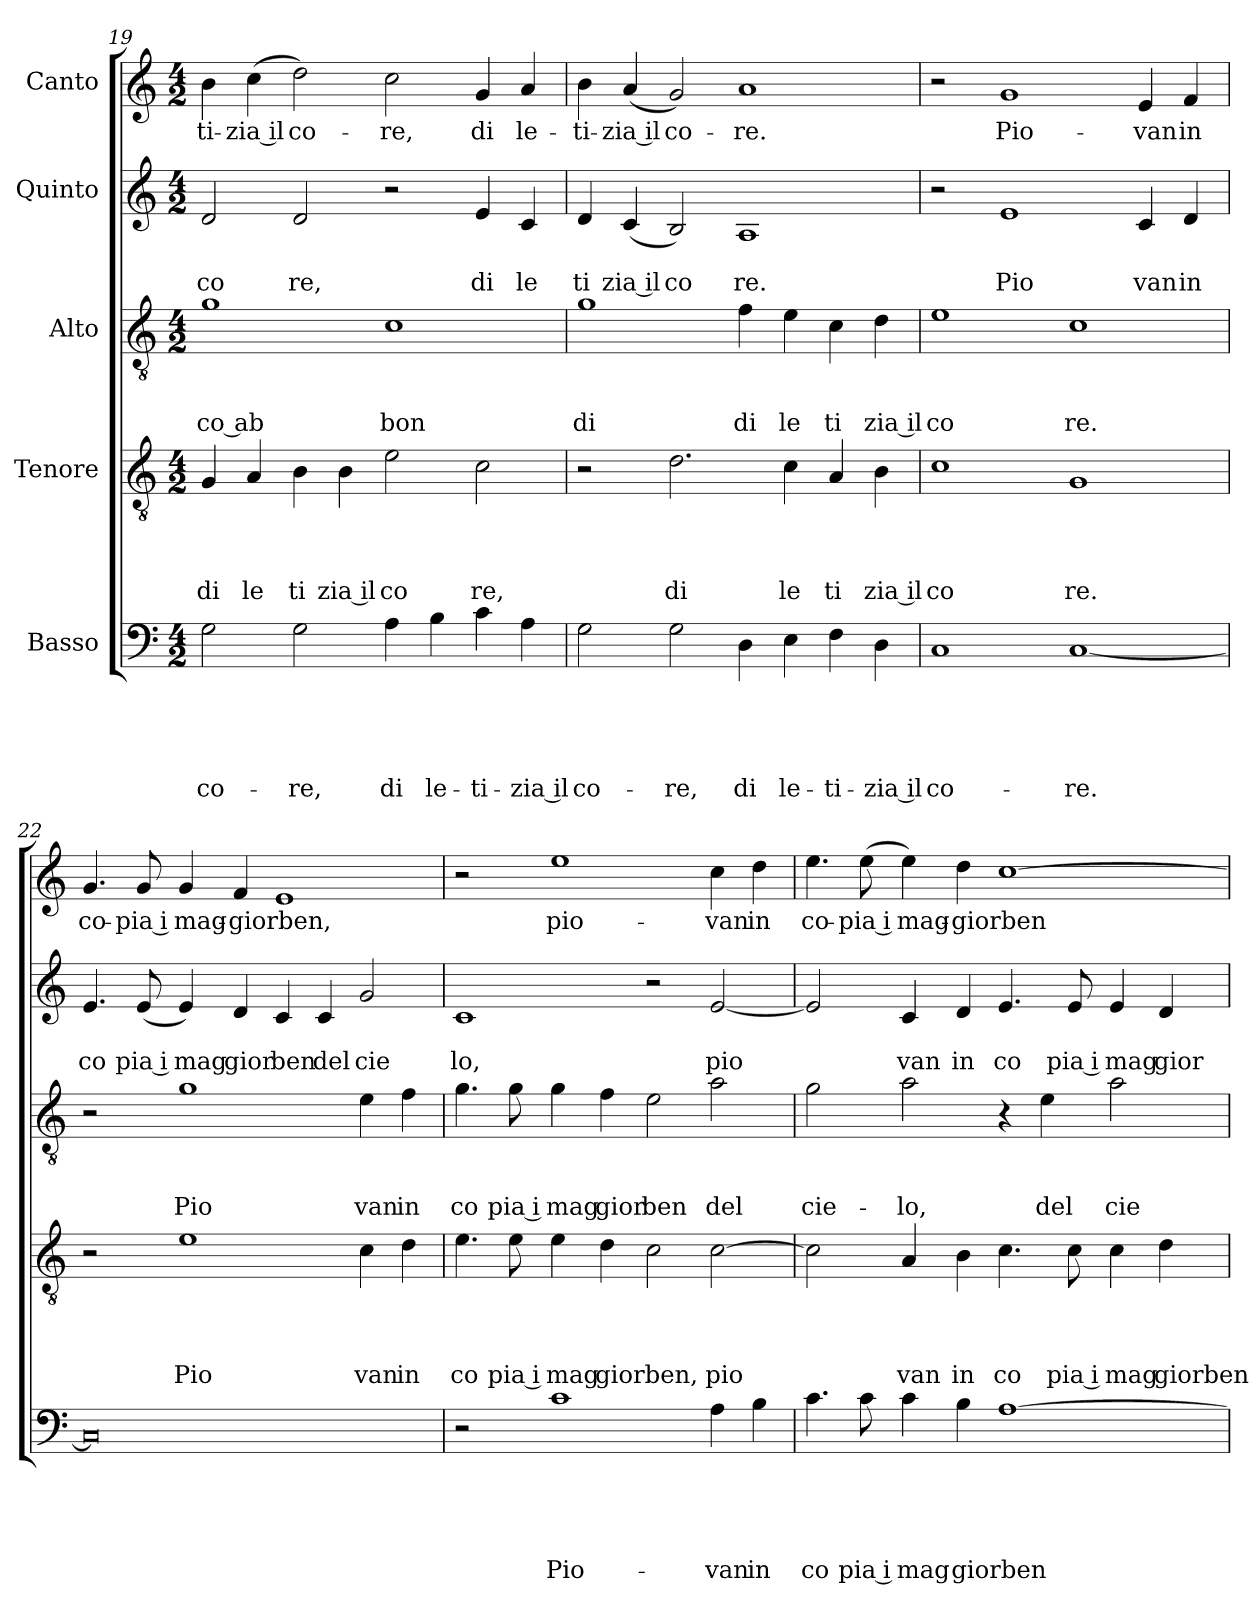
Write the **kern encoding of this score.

**kern	**text	**text	**text	**text	**text	**kern	**text	**text	**text	**text	**kern	**text	**text	**text	**kern	**text	**text	**kern	**text
*part5	*part5	*part5	*part5	*part5	*part5	*part4	*part4	*part4	*part4	*part4	*part3	*part3	*part3	*part3	*part2	*part2	*part2	*part1	*part1
*staff5	*staff5	*staff5	*staff5	*staff5	*staff5	*staff4	*staff4	*staff4	*staff4	*staff4	*staff3	*staff3	*staff3	*staff3	*staff2	*staff2	*staff2	*staff1	*staff1
*I"Basso	*	*	*	*	*	*I"Tenore	*	*	*	*	*I"Alto	*	*	*	*I"Quinto	*	*	*I"Canto	*
!!LO:PB:g=z
*clefF4	*	*	*	*	*	*clefGv2	*	*	*	*	*clefGv2	*	*	*	*clefG2	*	*	*clefG2	*
*k[]	*	*	*	*	*	*k[]	*	*	*	*	*k[]	*	*	*	*k[]	*	*	*k[]	*
*C:	*	*	*	*	*	*C:	*	*	*	*	*C:	*	*	*	*C:	*	*	*C:	*
*M4/2	*	*	*	*	*	*M4/2	*	*	*	*	*M4/2	*	*	*	*M4/2	*	*	*M4/2	*
=19	=19	=19	=19	=19	=19	=19	=19	=19	=19	=19	=19	=19	=19	=19	=19	=19	=19	=19	=19
!	!	!	!	!	!LO:LY:b	!	!	!	!	!LO:LY:b	!	!	!	!LO:LY:b:rj	!	!	!LO:LY:b	!	!LO:LY:b
2G\	.	.	.	.	co-	4G/	.	.	.	di	1g	.	.	-co ab	2d/	.	co	4b\	ti-
!	!	!	!	!	!	!	!	!	!	!LO:LY:b	!	!	!	!	!	!	!	!	!LO:LY:b:rj
.	.	.	.	.	.	4A/	.	.	.	le	.	.	.	.	.	.	.	(<4cc\	-zia il
!	!	!	!	!	!LO:LY:b	!	!	!	!	!LO:LY:b	!	!	!	!	!	!	!LO:LY:b	!	!LO:LY:b
2G\	.	.	.	.	-re,	4B\	.	.	.	ti	.	.	.	.	2d/	.	re,	2dd\)	co-
!	!	!	!	!	!	!	!	!	!	!LO:LY:b:rj	!	!	!	!	!	!	!	!	!
.	.	.	.	.	.	4B\	.	.	.	zia il	.	.	.	.	.	.	.	.	.
!	!	!	!	!	!LO:LY:b	!	!	!	!	!LO:LY:b	!	!	!	!LO:LY:b	!	!	!	!	!LO:LY:b
4A\	.	.	.	.	di	2e\	.	.	.	co	1c	.	.	bon	2r	.	.	2cc\	-re,
!	!	!	!	!	!LO:LY:b	!	!	!	!	!	!	!	!	!	!	!	!	!	!
4B\	.	.	.	.	le-	.	.	.	.	.	.	.	.	.	.	.	.	.	.
!	!	!	!	!	!LO:LY:b	!	!	!	!	!LO:LY:b	!	!	!	!	!	!	!LO:LY:b	!	!LO:LY:b
4c\	.	.	.	.	-ti-	2c\	.	.	.	re,	.	.	.	.	4e/	.	di	4g/	di
!	!	!	!	!	!LO:LY:b:rj	!	!	!	!	!	!	!	!	!	!	!	!LO:LY:b	!	!LO:LY:b
4A\	.	.	.	.	-zia il	.	.	.	.	.	.	.	.	.	4c/	.	le	4a/	le-
=20	=20	=20	=20	=20	=20	=20	=20	=20	=20	=20	=20	=20	=20	=20	=20	=20	=20	=20	=20
!	!	!	!	!	!LO:LY:b	!	!	!	!	!	!	!	!	!LO:LY:b	!	!	!LO:LY:b	!	!LO:LY:b
2G\	.	.	.	.	co-	2r	.	.	.	.	1g	.	.	di	4d/	.	ti	4b\	-ti-
!	!	!	!	!	!	!	!	!	!	!	!	!	!	!	!	!	!LO:LY:b:rj	!	!LO:LY:b:rj
.	.	.	.	.	.	.	.	.	.	.	.	.	.	.	(<4c/	.	zia il	(<4a/	-zia il
!	!	!	!	!	!LO:LY:b	!	!	!	!	!LO:LY:b	!	!	!	!	!	!	!LO:LY:b	!	!LO:LY:b
2G\	.	.	.	.	-re,	2.d\	.	.	.	di	.	.	.	.	2B/)	.	co	2g/)	co-
!	!	!	!	!	!LO:LY:b	!	!	!	!	!	!	!	!	!LO:LY:b	!	!	!LO:LY:b	!	!LO:LY:b
4D\	.	.	.	.	di	.	.	.	.	.	4f\	.	.	di	1A	.	re.	1a	-re.
!	!	!	!	!	!LO:LY:b	!	!	!	!	!LO:LY:b	!	!	!	!LO:LY:b	!	!	!	!	!
4E\	.	.	.	.	le-	4c\	.	.	.	le	4e\	.	.	le	.	.	.	.	.
!	!	!	!	!	!LO:LY:b	!	!	!	!	!LO:LY:b	!	!	!	!LO:LY:b	!	!	!	!	!
4F\	.	.	.	.	-ti-	4A/	.	.	.	ti	4c\	.	.	ti	.	.	.	.	.
!	!	!	!	!	!LO:LY:b:rj	!	!	!	!	!LO:LY:b:rj	!	!	!	!LO:LY:b:rj	!	!	!	!	!
4D\	.	.	.	.	-zia il	4B\	.	.	.	zia il	4d\	.	.	zia il	.	.	.	.	.
=21	=21	=21	=21	=21	=21	=21	=21	=21	=21	=21	=21	=21	=21	=21	=21	=21	=21	=21	=21
!	!	!	!	!	!LO:LY:b	!	!	!	!	!LO:LY:b	!	!	!	!LO:LY:b	!	!	!	!	!
1C	.	.	.	.	co-	1c	.	.	.	co	1e	.	.	co	2r	.	.	2r	.
!	!	!	!	!	!	!	!	!	!	!	!	!	!	!	!	!	!LO:LY:b	!	!LO:LY:b
.	.	.	.	.	.	.	.	.	.	.	.	.	.	.	1e	.	Pio	1g	Pio-
!	!	!	!	!	!LO:LY:b	!	!	!	!	!LO:LY:b	!	!	!	!LO:LY:b	!	!	!	!	!
[<1C	.	.	.	.	-re.	1G	.	.	.	re.	1c	.	.	re.	.	.	.	.	.
!	!	!	!	!	!	!	!	!	!	!	!	!	!	!	!	!	!LO:LY:b	!	!LO:LY:b
.	.	.	.	.	.	.	.	.	.	.	.	.	.	.	4c/	.	van	4e/	-van
!	!	!	!	!	!	!	!	!	!	!	!	!	!	!	!	!	!LO:LY:b	!	!LO:LY:b
.	.	.	.	.	.	.	.	.	.	.	.	.	.	.	4d/	.	in	4f/	in
=22	=22	=22	=22	=22	=22	=22	=22	=22	=22	=22	=22	=22	=22	=22	=22	=22	=22	=22	=22
!	!	!	!	!	!	!	!	!	!	!	!	!	!	!	!	!	!LO:LY:b	!	!LO:LY:b
0C]	.	.	.	.	.	2r	.	.	.	.	2r	.	.	.	4.e/	.	co	4.g/	co-
!	!	!	!	!	!	!	!	!	!	!	!	!	!	!	!	!	!LO:LY:b	!	!LO:LY:b
.	.	.	.	.	.	.	.	.	.	.	.	.	.	.	(<8e/	.	pia i	8g/	-pia i
!	!	!	!	!	!	!	!	!	!	!LO:LY:b	!	!	!	!LO:LY:b	!	!	!LO:LY:b	!	!LO:LY:b
.	.	.	.	.	.	1e	.	.	.	Pio	1g	.	.	Pio	4e/)	.	mag	4g/	mag-
!	!	!	!	!	!	!	!	!	!	!	!	!	!	!	!	!	!LO:LY:b	!	!LO:LY:b
.	.	.	.	.	.	.	.	.	.	.	.	.	.	.	4d/	.	gior	4f/	-giorben,
!	!	!	!	!	!	!	!	!	!	!	!	!	!	!	!	!	!LO:LY:b	!	!
.	.	.	.	.	.	.	.	.	.	.	.	.	.	.	4c/	.	ben	1e	.
!	!	!	!	!	!	!	!	!	!	!	!	!	!	!	!	!	!LO:LY:b	!	!
.	.	.	.	.	.	.	.	.	.	.	.	.	.	.	4c/	.	del	.	.
!	!	!	!	!	!	!	!	!	!	!LO:LY:b	!	!	!	!LO:LY:b	!	!	!LO:LY:b	!	!
.	.	.	.	.	.	4c\	.	.	.	van	4e\	.	.	van	2g/	.	cie	.	.
!	!	!	!	!	!	!	!	!	!	!LO:LY:b	!	!	!	!LO:LY:b	!	!	!	!	!
.	.	.	.	.	.	4d\	.	.	.	in	4f\	.	.	in	.	.	.	.	.
=23	=23	=23	=23	=23	=23	=23	=23	=23	=23	=23	=23	=23	=23	=23	=23	=23	=23	=23	=23
!	!	!	!	!	!	!	!	!	!	!LO:LY:b	!	!	!	!LO:LY:b	!	!	!LO:LY:b	!	!
2r	.	.	.	.	.	4.e\	.	.	.	co	4.g\	.	.	co	1c	.	lo,	2r	.
!	!	!	!	!	!	!	!	!	!	!LO:LY:b	!	!	!	!LO:LY:b	!	!	!	!	!
.	.	.	.	.	.	8e\	.	.	.	pia i	8g\	.	.	pia i	.	.	.	.	.
!	!	!	!	!	!LO:LY:b	!	!	!	!	!LO:LY:b	!	!	!	!LO:LY:b	!	!	!	!	!LO:LY:b
1c	.	.	.	.	Pio-	4e\	.	.	.	mag	4g\	.	.	mag	.	.	.	1ee	pio-
!	!	!	!	!	!	!	!	!	!	!LO:LY:b	!	!	!	!LO:LY:b	!	!	!	!	!
.	.	.	.	.	.	4d\	.	.	.	giorben,	4f\	.	.	gior	.	.	.	.	.
!	!	!	!	!	!	!	!	!	!	!	!	!	!	!LO:LY:b	!	!	!	!	!
.	.	.	.	.	.	2c\	.	.	.	.	2e\	.	.	ben	2r	.	.	.	.
!	!	!	!	!	!LO:LY:b	!	!	!	!	!LO:LY:b	!	!	!	!LO:LY:b	!	!	!LO:LY:b	!	!LO:LY:b
4A\	.	.	.	.	-van	[<2c\	.	.	.	pio	2a\	.	.	del	[<2e/	.	pio	4cc\	-van
!	!	!	!	!	!LO:LY:b	!	!	!	!	!	!	!	!	!	!	!	!	!	!LO:LY:b
4B\	.	.	.	.	in	.	.	.	.	.	.	.	.	.	.	.	.	4dd\	in
!!LO:LB:g=z
=24	=24	=24	=24	=24	=24	=24	=24	=24	=24	=24	=24	=24	=24	=24	=24	=24	=24	=24	=24
!	!	!	!	!	!LO:LY:b	!	!	!	!	!	!	!	!	!LO:LY:b	!	!	!	!	!LO:LY:b
4.c\	.	.	.	.	co	2c\]	.	.	.	.	2g\	.	.	cie-	2e/]	.	.	4.ee\	co-
!	!	!	!	!	!LO:LY:b	!	!	!	!	!	!	!	!	!	!	!	!	!	!LO:LY:b
8c\	.	.	.	.	pia i	.	.	.	.	.	.	.	.	.	.	.	.	(<8ee\	-pia i
!	!	!	!	!	!LO:LY:b	!	!	!	!	!LO:LY:b	!	!	!	!LO:LY:b	!	!	!LO:LY:b	!	!LO:LY:b
4c\	.	.	.	.	mag	4A/	.	.	.	van	2a\	.	.	-lo,	4c/	.	van	4ee\)	mag-
!	!	!	!	!	!LO:LY:b	!	!	!	!	!LO:LY:b	!	!	!	!	!	!	!LO:LY:b	!	!LO:LY:b
4B\	.	.	.	.	giorben	4B\	.	.	.	in	.	.	.	.	4d/	.	in	4dd\	-giorben
!	!	!	!	!	!	!	!	!	!	!LO:LY:b	!	!	!	!	!	!	!LO:LY:b	!	!
[>1A	.	.	.	.	.	4.c\	.	.	.	co	4r	.	.	.	4.e/	.	co	[>1cc	.
!	!	!	!	!	!	!	!	!	!	!	!	!	!	!LO:LY:b	!	!	!	!	!
.	.	.	.	.	.	.	.	.	.	.	4e\	.	.	del	.	.	.	.	.
!	!	!	!	!	!	!	!	!	!	!LO:LY:b	!	!	!	!	!	!	!LO:LY:b	!	!
.	.	.	.	.	.	8c\	.	.	.	pia i	.	.	.	.	8e/	.	pia i	.	.
!	!	!	!	!	!	!	!	!	!	!LO:LY:b	!	!	!	!LO:LY:b	!	!	!LO:LY:b	!	!
.	.	.	.	.	.	4c\	.	.	.	mag	2a\	.	.	cie-	4e/	.	mag	.	.
!	!	!	!	!	!	!	!	!	!	!LO:LY:b	!	!	!	!	!	!	!LO:LY:b	!	!
.	.	.	.	.	.	4d\	.	.	.	giorben	.	.	.	.	4d/	.	gior	.	.
=	=	=	=	=	=	=	=	=	=	=	=	=	=	=	=	=	=	=	=
*-	*-	*-	*-	*-	*-	*-	*-	*-	*-	*-	*-	*-	*-	*-	*-	*-	*-	*-	*-
